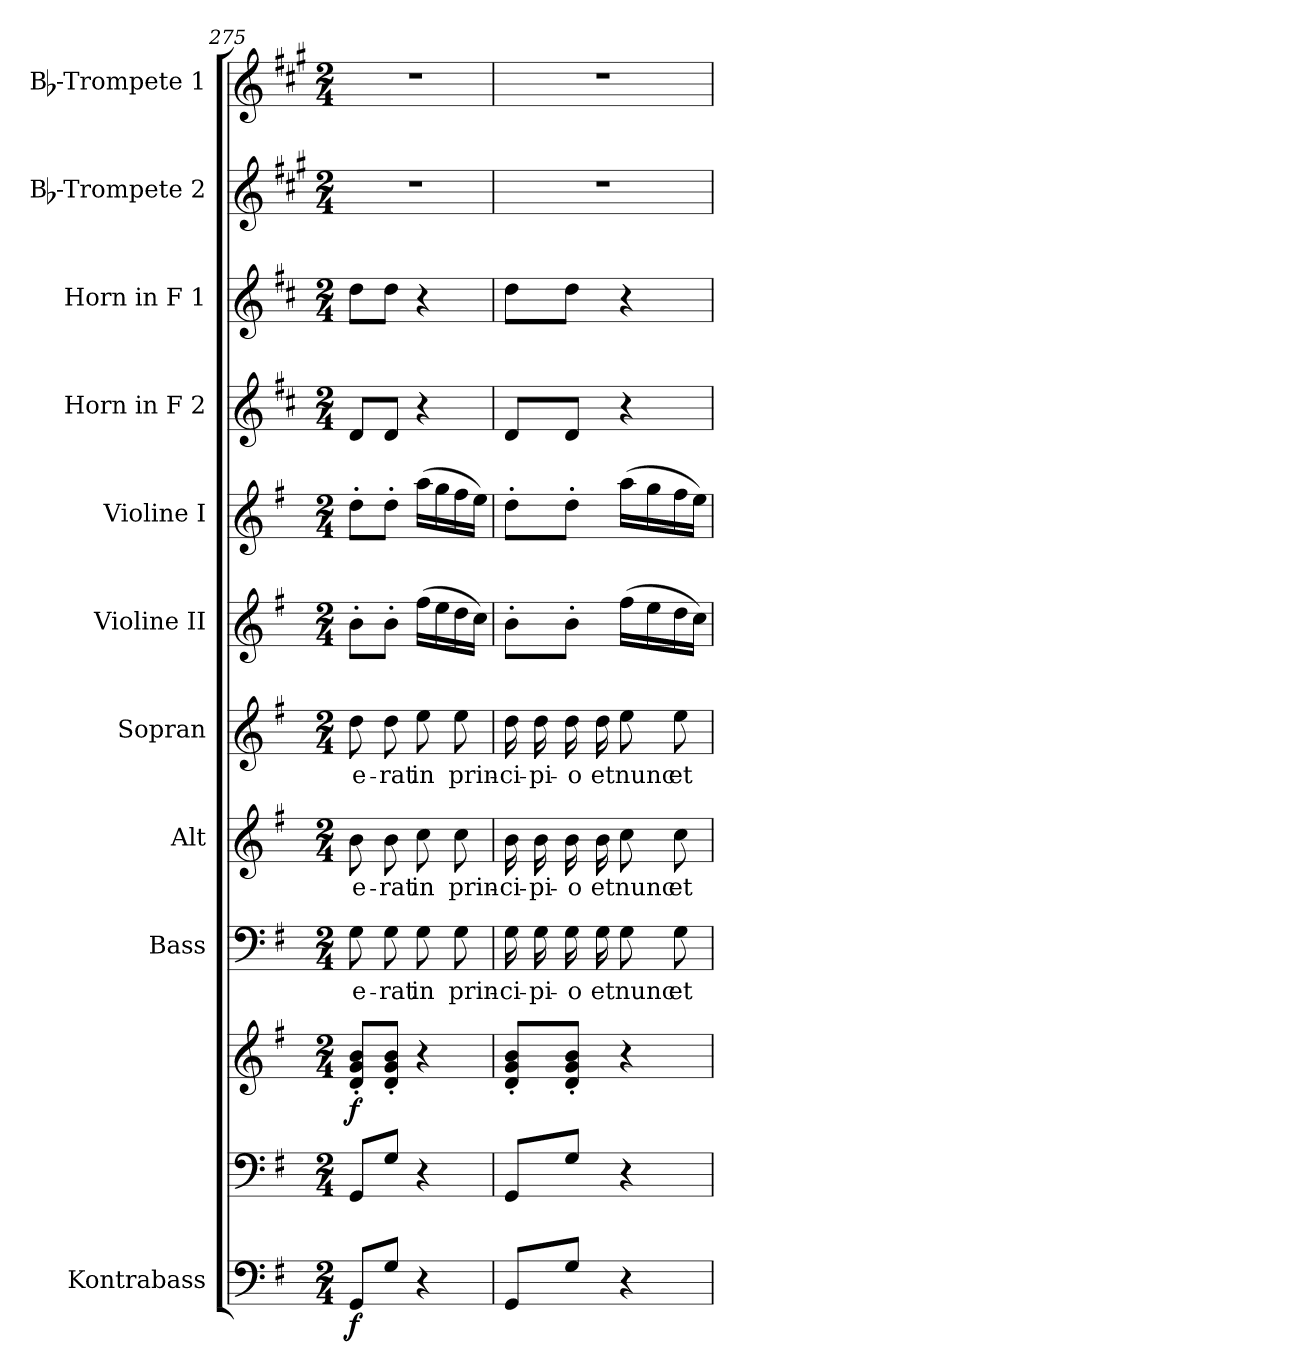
**kern	**dynam	**kern	**kern	**dynam	**kern	**text	**kern	**text	**kern	**text	**kern	**kern	**kern	**kern	**kern	**kern
*part11	*part11	*part10	*part10	*part10	*part9	*part9	*part8	*part8	*part7	*part7	*part6	*part5	*part4	*part3	*part2	*part1
*staff12	*staff12	*staff11	*staff10	*staff10/11	*staff9	*staff9	*staff8	*staff8	*staff7	*staff7	*staff6	*staff5	*staff4	*staff3	*staff2	*staff1
*I"Kontrabass	*	*	*	*	*I"Bass	*	*I"Alt	*	*I"Sopran	*	*I"Violine II	*I"Violine I	*I"Horn in F 2	*I"Horn in F 1	*I"Bb-Trompete 2	*I"Bb-Trompete 1
*I'Kb.	*	*	*	*	*I'B.	*	*I'A.	*	*I'S.	*	*I'Vl. II	*I'Vl. I	*	*	*I'Bb Trp. 2	*I'Bb Trp. 1
!!LO:PB:g=z
*clefF4	*	*clefF4	*clefG2	*	*clefF4	*	*clefG2	*	*clefG2	*	*clefG2	*clefG2	*clefG2	*clefG2	*clefG2	*clefG2
*ITrd7c12	*	*	*	*	*	*	*	*	*	*	*	*	*ITrd4c7	*ITrd4c7	*ITrd1c2	*ITrd1c2
*k[f#]	*	*k[f#]	*k[f#]	*	*k[f#]	*	*k[f#]	*	*k[f#]	*	*k[f#]	*k[f#]	*k[f#]	*k[f#]	*k[f#]	*k[f#]
*G:	*	*G:	*G:	*	*G:	*	*G:	*	*G:	*	*G:	*G:	*G:	*G:	*G:	*G:
*M2/4	*	*M2/4	*M2/4	*	*M2/4	*	*M2/4	*	*M2/4	*	*M2/4	*M2/4	*M2/4	*M2/4	*M2/4	*M2/4
=275	=275	=275	=275	=275	=275	=275	=275	=275	=275	=275	=275	=275	=275	=275	=275	=275
!	!LO:DY:b	!	!	!LO:DY:b	!	!LO:LY:b	!	!LO:LY:b	!	!LO:LY:b	!	!	!	!	!	!
8GGG/L	f	8GG/L	8d/'< 8g/'< 8b/'<L	f	8G\	e-	8b\	e-	8dd\	e-	8b'>\L	8dd'>\L	8G/L	8g\L	2r	2r
!	!	!	!	!	!	!LO:LY:b	!	!LO:LY:b	!	!LO:LY:b	!	!	!	!	!	!
8GG/J	.	8G/J	8d/'< 8g/'< 8b/'<J	.	8G\	-rat	8b\	-rat	8dd\	-rat	8b'>\J	8dd'>\J	8G/J	8g\J	.	.
!	!	!	!	!	!	!LO:LY:b	!	!LO:LY:b	!	!LO:LY:b	!	!	!	!	!	!
4r	.	4r	4r	.	8G\	in	8cc\	in	8ee\	in	(>16ff#\LL	(>16aa\LL	4r	4r	.	.
.	.	.	.	.	.	.	.	.	.	.	16ee\	16gg\	.	.	.	.
!	!	!	!	!	!	!LO:LY:b	!	!LO:LY:b	!	!LO:LY:b	!	!	!	!	!	!
.	.	.	.	.	8G\	prin-	8cc\	prin-	8ee\	prin-	16dd\	16ff#\	.	.	.	.
.	.	.	.	.	.	.	.	.	.	.	16cc\JJ)	16ee\JJ)	.	.	.	.
=276	=276	=276	=276	=276	=276	=276	=276	=276	=276	=276	=276	=276	=276	=276	=276	=276
!	!	!	!	!	!	!LO:LY:b	!	!LO:LY:b	!	!LO:LY:b	!	!	!	!	!	!
8GGG/L	.	8GG/L	8d/'< 8g/'< 8b/'<L	.	16G\	-ci-	16b\	-ci-	16dd\	-ci-	8b'>\L	8dd'>\L	8G/L	8g\L	2r	2r
!	!	!	!	!	!	!LO:LY:b	!	!LO:LY:b	!	!LO:LY:b	!	!	!	!	!	!
.	.	.	.	.	16G\	-pi-	16b\	-pi-	16dd\	-pi-	.	.	.	.	.	.
!	!	!	!	!	!	!LO:LY:b	!	!LO:LY:b	!	!LO:LY:b	!	!	!	!	!	!
8GG/J	.	8G/J	8d/'< 8g/'< 8b/'<J	.	16G\	-o	16b\	-o	16dd\	-o	8b'>\J	8dd'>\J	8G/J	8g\J	.	.
!	!	!	!	!	!	!LO:LY:b	!	!LO:LY:b	!	!LO:LY:b	!	!	!	!	!	!
.	.	.	.	.	16G\	et	16b\	et	16dd\	et	.	.	.	.	.	.
!	!	!	!	!	!	!LO:LY:b	!	!LO:LY:b	!	!LO:LY:b	!	!	!	!	!	!
4r	.	4r	4r	.	8G\	nunc	8cc\	nunc	8ee\	nunc	(>16ff#\LL	(>16aa\LL	4r	4r	.	.
.	.	.	.	.	.	.	.	.	.	.	16ee\	16gg\	.	.	.	.
!	!	!	!	!	!	!LO:LY:b	!	!LO:LY:b	!	!LO:LY:b	!	!	!	!	!	!
.	.	.	.	.	8G\	et	8cc\	et	8ee\	et	16dd\	16ff#\	.	.	.	.
.	.	.	.	.	.	.	.	.	.	.	16cc\JJ)	16ee\JJ)	.	.	.	.
=	=	=	=	=	=	=	=	=	=	=	=	=	=	=	=	=
*-	*-	*-	*-	*-	*-	*-	*-	*-	*-	*-	*-	*-	*-	*-	*-	*-
